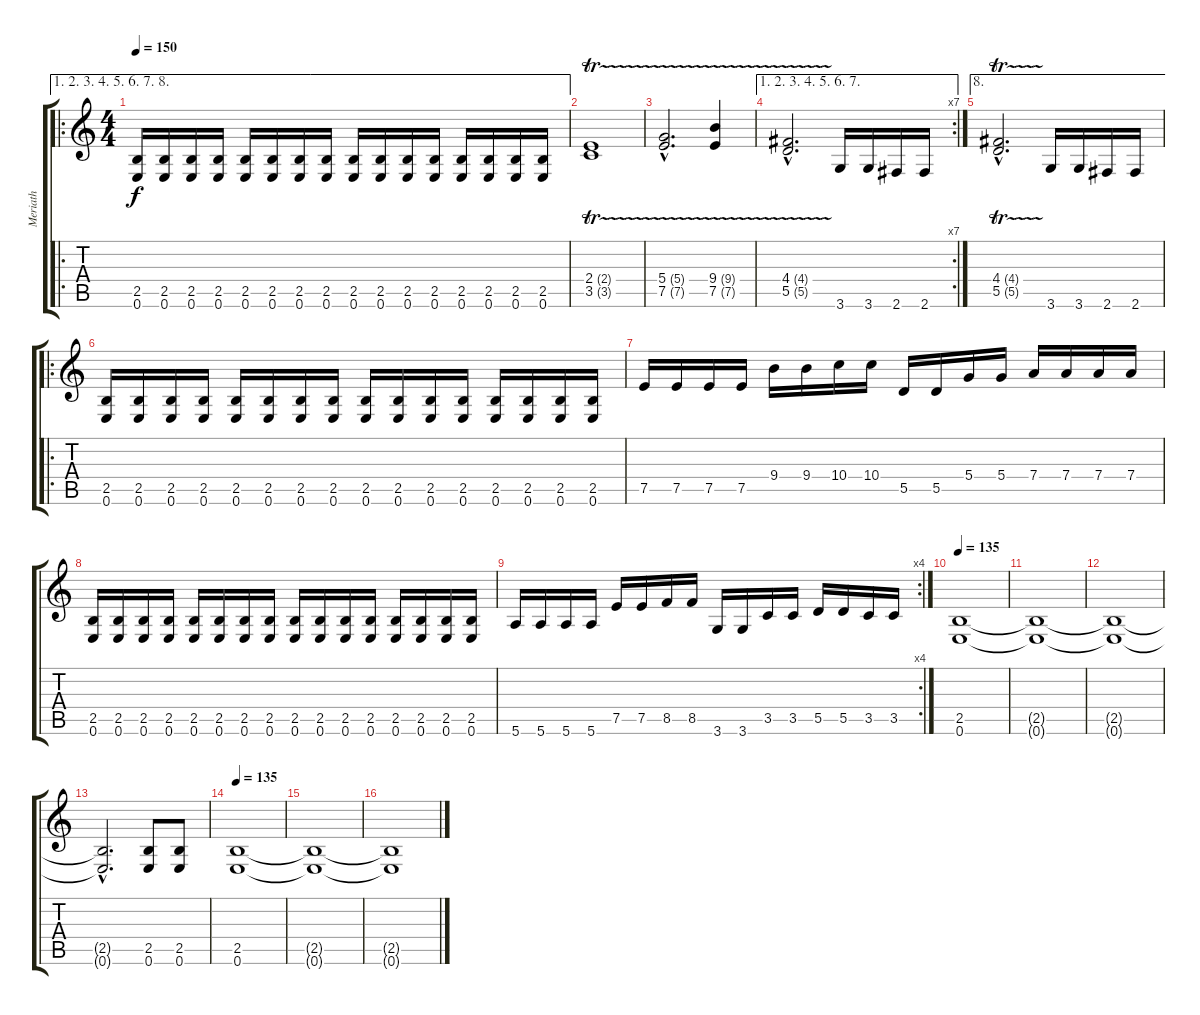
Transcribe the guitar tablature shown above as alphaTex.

\track ("Meriath" "Meriath") {instrument distortionguitar}
\staff {score tabs}
\tuning (E4 B3 G3 D3 A2 E2) {hide}
\ae (1 2 3 4 5 6 7 8)
\ro
\ts (4 4)
\tempo 150
\clef g2
\ks c
(2.5 0.6).16{dy f} (2.5 0.6).16 (2.5 0.6).16 (2.5 0.6).16 (2.5 0.6).16 (2.5 0.6).16 (2.5 0.6).16 (2.5 0.6).16 (2.5 0.6).16 (2.5 0.6).16 (2.5 0.6).16 (2.5 0.6).16 (2.5 0.6).16 (2.5 0.6).16 (2.5 0.6).16 (2.5 0.6).16 |
(2.4{tr (2 16)} 3.5{tr (3 16)}).1 |
(5.4{tr (5 16) hac} 7.5{tr (7 16) hac}).2{d} (9.4{tr (9 16)} 7.5{tr (7 16)}).4 |
\ae (1 2 3 4 5 6 7)
\rc 7
(4.4{tr (4 16) hac} 5.5{tr (5 16) hac}).2{d} 3.6.16 3.6.16 2.6.16 2.6.16 |
\ae 8
(4.4{tr (4 16) hac} 5.5{tr (5 16) hac}).2{d} 3.6.16 3.6.16 2.6.16 2.6.16 |
\ro
(2.5 0.6).16 (2.5 0.6).16 (2.5 0.6).16 (2.5 0.6).16 (2.5 0.6).16 (2.5 0.6).16 (2.5 0.6).16 (2.5 0.6).16 (2.5 0.6).16 (2.5 0.6).16 (2.5 0.6).16 (2.5 0.6).16 (2.5 0.6).16 (2.5 0.6).16 (2.5 0.6).16 (2.5 0.6).16 |
7.5.16 7.5.16 7.5.16 7.5.16 9.4.16 9.4.16 10.4.16 10.4.16 5.5.16 5.5.16 5.4.16 5.4.16 7.4.16 7.4.16 7.4.16 7.4.16 |
(2.5 0.6).16 (2.5 0.6).16 (2.5 0.6).16 (2.5 0.6).16 (2.5 0.6).16 (2.5 0.6).16 (2.5 0.6).16 (2.5 0.6).16 (2.5 0.6).16 (2.5 0.6).16 (2.5 0.6).16 (2.5 0.6).16 (2.5 0.6).16 (2.5 0.6).16 (2.5 0.6).16 (2.5 0.6).16 |
\rc 4
5.6.16 5.6.16 5.6.16 5.6.16 7.5.16 7.5.16 8.5.16 8.5.16 3.6.16 3.6.16 3.5.16 3.5.16 5.5.16 5.5.16 3.5.16 3.5.16 |
\tempo 135
(2.5 0.6).1 |
(2.5{t} 0.6{t}).1 |
(2.5{t} 0.6{t}).1 |
(2.5{hac t} 0.6{hac t}).2{d} (2.5 0.6).8 (2.5 0.6).8 |
\tempo 135
(2.5 0.6).1 |
(2.5{t} 0.6{t}).1 |
(2.5{t} 0.6{t}).1
